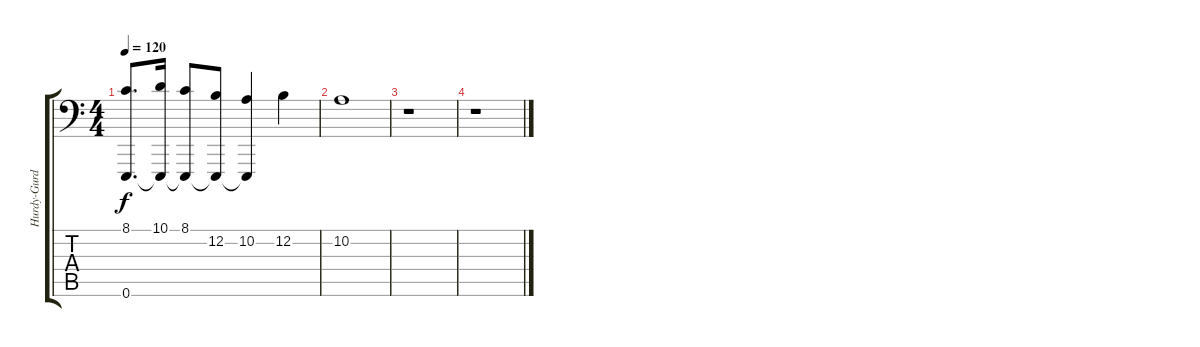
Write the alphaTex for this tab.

\track ("Hurdy-Gurdy" "Hurdy-Gurd") {instrument cello}
\staff {score tabs}
\tuning (E3 B2 G2 D2 A1 E1) {hide}
\ts (4 4)
\tempo 120
\clef f4
\ks c
(8.1 0.6).8{d dy f} (10.1 0.6{t}).16 (8.1 0.6{t}).8 (12.2 0.6{t}).8 (10.2 0.6{t}).4 12.2.4 |
10.2.1 |
r.1 |
r.1
